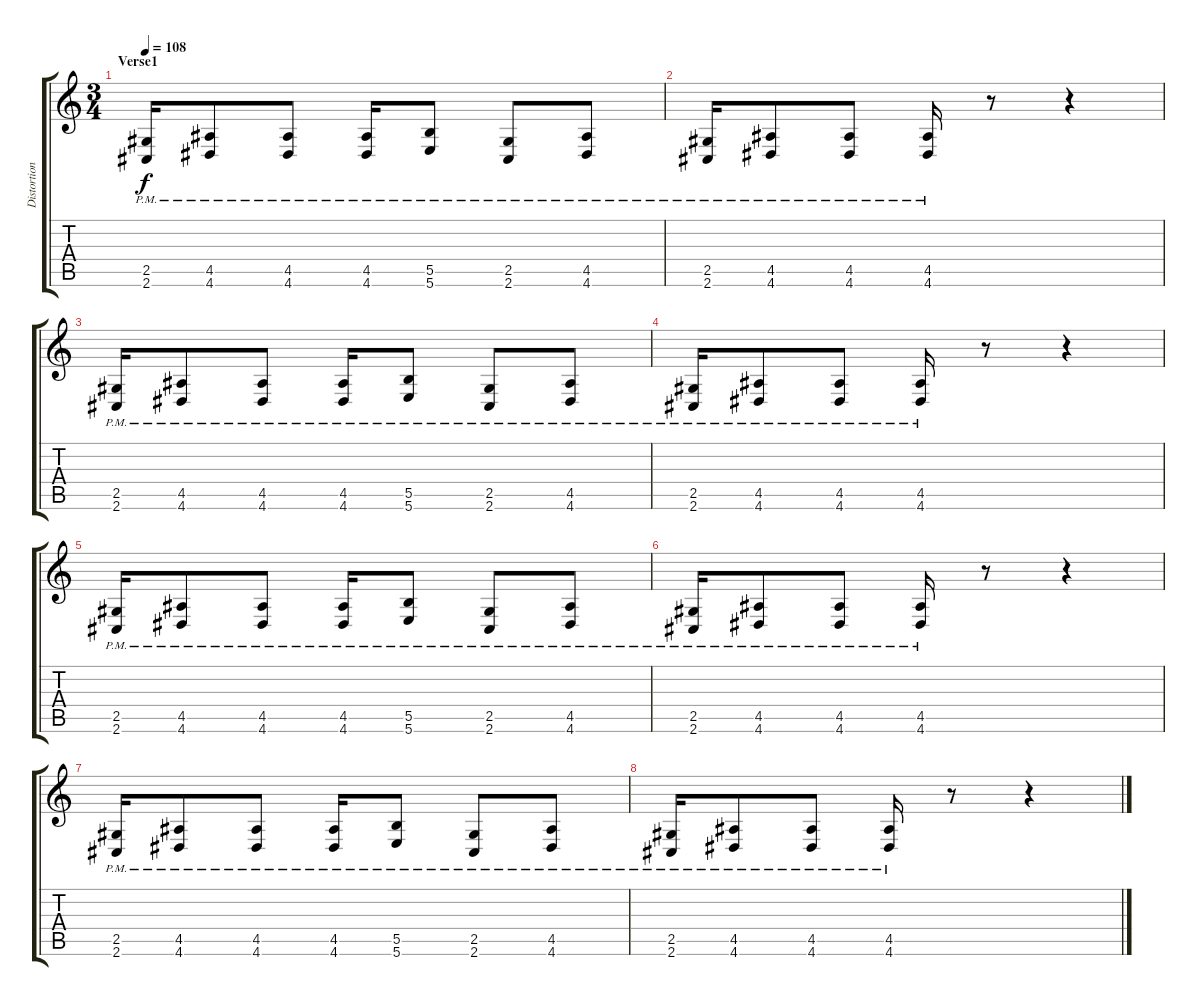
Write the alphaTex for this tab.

\track ("Distortion Guitar1" "Distortion") {instrument distortionguitar}
\staff {score tabs}
\tuning (Db4 Ab3 E3 B2 Gb2 B1) {hide}
\ts (3 4)
\section ("" "Verse1")
\tempo 108
\clef g2
\ks c
(2.5 2.6{pm}).16{dy f} (4.5 4.6{pm}).8 (4.5 4.6{pm}).8 (4.5 4.6{pm}).16 (5.5 5.6{pm}).8 (2.5 2.6{pm}).8 (4.5 4.6{pm}).8 |
(2.5 2.6{pm}).16 (4.5 4.6{pm}).8 (4.5 4.6{pm}).8 (4.5 4.6{pm}).16 r.8 r.4 |
(2.5 2.6{pm}).16 (4.5 4.6{pm}).8 (4.5 4.6{pm}).8 (4.5 4.6{pm}).16 (5.5 5.6{pm}).8 (2.5 2.6{pm}).8 (4.5 4.6{pm}).8 |
(2.5 2.6{pm}).16 (4.5 4.6{pm}).8 (4.5 4.6{pm}).8 (4.5 4.6{pm}).16 r.8 r.4 |
(2.5 2.6{pm}).16 (4.5 4.6{pm}).8 (4.5 4.6{pm}).8 (4.5 4.6{pm}).16 (5.5 5.6{pm}).8 (2.5 2.6{pm}).8 (4.5 4.6{pm}).8 |
(2.5 2.6{pm}).16 (4.5 4.6{pm}).8 (4.5 4.6{pm}).8 (4.5 4.6{pm}).16 r.8 r.4 |
(2.5 2.6{pm}).16 (4.5 4.6{pm}).8 (4.5 4.6{pm}).8 (4.5 4.6{pm}).16 (5.5 5.6{pm}).8 (2.5 2.6{pm}).8 (4.5 4.6{pm}).8 |
(2.5 2.6{pm}).16 (4.5 4.6{pm}).8 (4.5 4.6{pm}).8 (4.5 4.6{pm}).16 r.8 r.4
